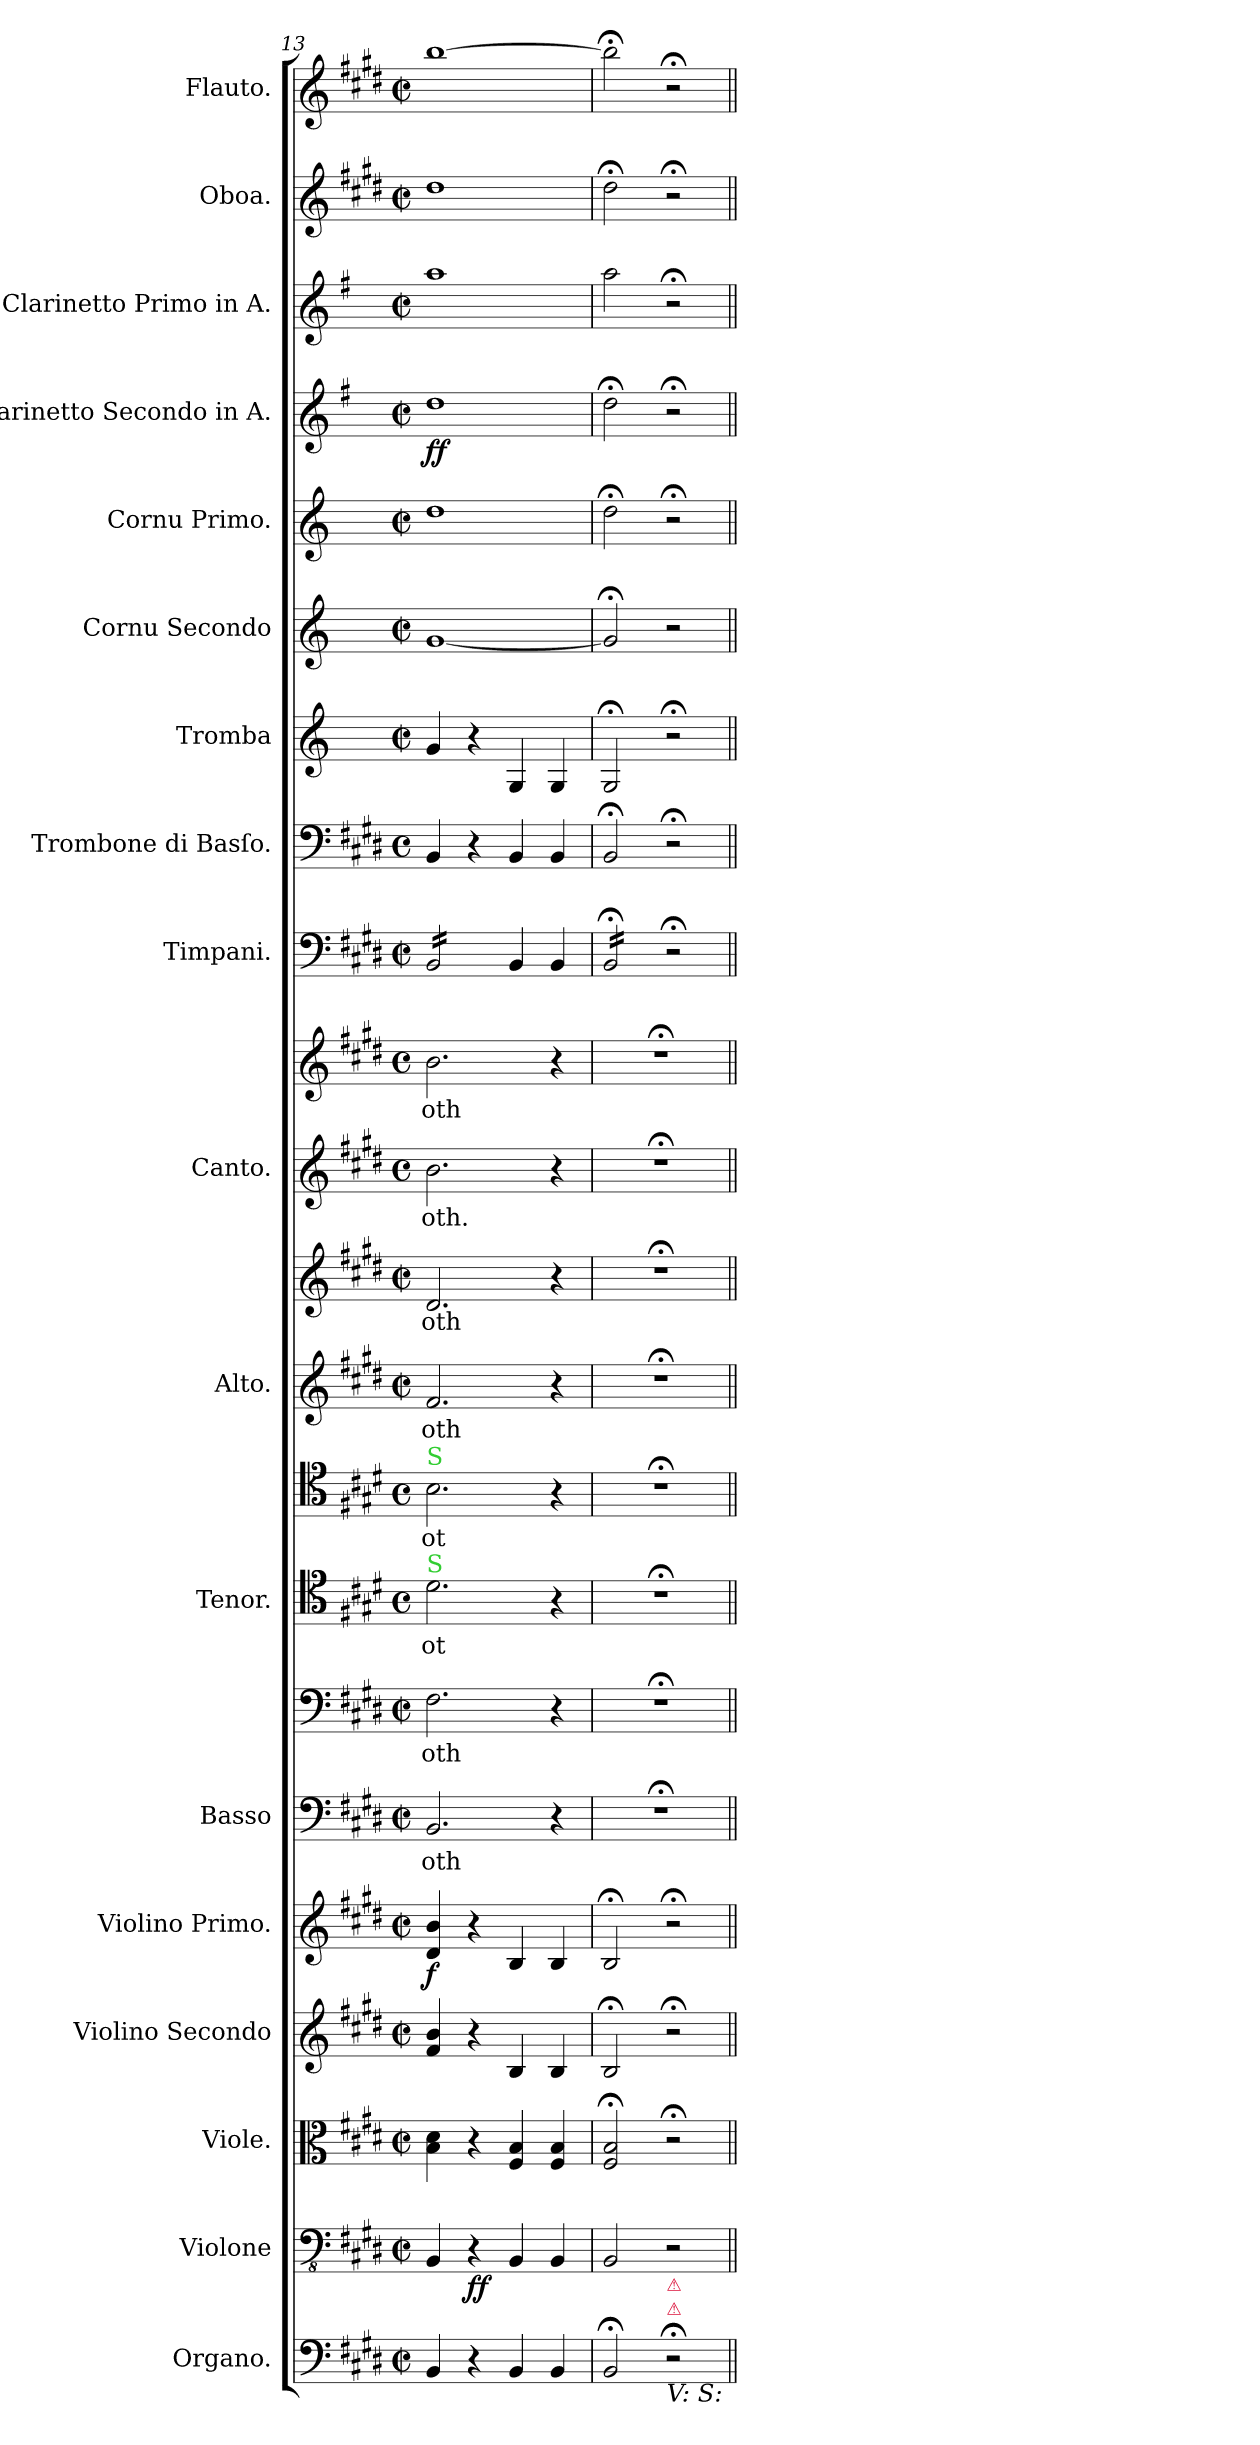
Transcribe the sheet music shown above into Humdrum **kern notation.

**kern	**dynam	**kern	**dynam	**kern	**dynam	**kern	**dynam	**kern	**dynam	**kern	**text	**kern	**text	**kern	**text	**kern	**text	**kern	**text	**kern	**text	**kern	**text	**kern	**text	**kern	**kern	**dynam	**kern	**dynam	**kern	**dynam	**kern	**dynam	**kern	**dynam	**kern	**dynam	**kern	**dynam	**kern
*part22	*part22	*part21	*part21	*part20	*part20	*part19	*part19	*part18	*part18	*part17	*part17	*part16	*part16	*part15	*part15	*part14	*part14	*part13	*part13	*part12	*part12	*part11	*part11	*part10	*part10	*part9	*part8	*part8	*part7	*part7	*part6	*part6	*part5	*part5	*part4	*part4	*part3	*part3	*part2	*part2	*part1
*staff22	*staff22	*staff21	*staff21	*staff20	*staff20	*staff19	*staff19	*staff18	*staff18	*staff17	*staff17	*staff16	*staff16	*staff15	*staff15	*staff14	*staff14	*staff13	*staff13	*staff12	*staff12	*staff11	*staff11	*staff10	*staff10	*staff9	*staff8	*staff8	*staff7	*staff7	*staff6	*staff6	*staff5	*staff5	*staff4	*staff4	*staff3	*staff3	*staff2	*staff2	*staff1
*I"Organo.	*	*I"Violone	*	*I"Viole.	*	*I"Violino Secondo	*	*I"Violino Primo.	*	*I"Basso	*	*	*	*I"Tenor.	*	*	*	*I"Alto.	*	*	*	*I"Canto.	*	*	*	*I"Timpani.	*I"Trombone di Basſo.	*	*I"Tromba	*	*I"Cornu Secondo	*	*I"Cornu Primo.	*	*I"Clarinetto Secondo in A.	*	*I"Clarinetto Primo in A.	*	*I"Oboa.	*	*I"Flauto.
*I'org	*	*I'vlne	*	*	*	*I'vl 2	*	*I'vl 1	*	*I'B	*	*	*	*I'T	*	*	*	*I'A	*	*	*	*I'C	*	*	*	*I'timp	*	*	*I'tr	*	*I'cor 2	*	*I'cor 1	*	*I'cl 2 in A	*	*I'cl 1 in A	*	*I'ob	*	*I'fl
*clefF4	*	*clefFv4	*	*clefC3	*	*clefG2	*	*clefG2	*	*clefF4	*	*clefF4	*	*clefC4	*	*clefC4	*	*clefG2	*	*clefG2	*	*clefG2	*	*clefG2	*	*clefF4	*clefF4	*	*clefG2	*	*clefG2	*	*clefG2	*	*clefG2	*	*clefG2	*	*clefG2	*	*clefG2
*	*	*	*	*	*	*	*	*	*	*	*	*	*	*	*	*	*	*	*	*	*	*	*	*	*	*	*	*	*ITrd-2c-4	*	*ITrd5c8	*	*ITrd5c8	*	*ITrd2c3	*	*ITrd2c3	*	*	*	*
*k[f#c#g#d#]	*	*k[f#c#g#d#]	*	*k[f#c#g#d#]	*	*k[f#c#g#d#]	*	*k[f#c#g#d#]	*	*k[f#c#g#d#]	*	*k[f#c#g#d#]	*	*k[f#c#g#d#]	*	*k[f#c#g#d#]	*	*k[f#c#g#d#]	*	*k[f#c#g#d#]	*	*k[f#c#g#d#]	*	*k[f#c#g#d#]	*	*k[f#c#g#d#]	*k[f#c#g#d#]	*	*k[f#c#g#d#]	*	*k[f#c#g#d#]	*	*k[f#c#g#d#]	*	*k[f#c#g#d#]	*	*k[f#c#g#d#]	*	*k[f#c#g#d#]	*	*k[f#c#g#d#]
*M2/2	*	*M2/2	*	*M2/2	*	*M2/2	*	*M2/2	*	*M2/2	*	*M2/2	*	*M2/2	*	*M2/2	*	*M2/2	*	*M2/2	*	*M2/2	*	*M2/2	*	*M2/2	*M2/2	*	*M2/2	*	*M2/2	*	*M2/2	*	*M2/2	*	*M2/2	*	*M2/2	*	*M2/2
*met(c|)	*	*met(c|)	*	*met(c|)	*	*met(c|)	*	*met(c|)	*	*met(c|)	*	*met(c|)	*	*met(c)	*	*met(c)	*	*met(c|)	*	*met(c|)	*	*met(c)	*	*met(c)	*	*met(c|)	*met(c)	*	*met(c|)	*	*met(c|)	*	*met(c|)	*	*met(c|)	*	*met(c|)	*	*met(c|)	*	*met(c|)
=13	=13	=13	=13	=13	=13	=13	=13	=13	=13	=13	=13	=13	=13	=13	=13	=13	=13	=13	=13	=13	=13	=13	=13	=13	=13	=13	=13	=13	=13	=13	=13	=13	=13	=13	=13	=13	=13	=13	=13	=13	=13
!	!	!	!	!	!	!	!	!	!	!	!	!	!	!	!	!LO:TX:a:color=limegreen:t=S	!	!	!	!	!	!	!	!	!	!	!	!	!	!	!	!	!	!	!	!	!	!	!	!	!
!	!	!	!	!	!	!	!	!	!	!	!	!	!	!LO:TX:a:color=limegreen:t=S	!	!	!	!	!	!	!	!	!	!	!	!	!	!	!	!	!	!	!	!	!	!	!	!	!	!	!
!	!	!	!	!	!LO:DY:b	!	!	!	!LO:DY:b	!	!	!	!	!	!	!	!	!	!	!	!	!	!	!	!	!	!	!LO:DY:a	!	!	!	!LO:DY:b	!	!LO:DY:b	!	!LO:DY:b	!	!LO:DY:b	!	!LO:DY:b:rj	!
*	*	*	*	*	*	*	*	*	*	*	*	*	*	*	*	*	*	*	*	*	*	*	*	*	*	*tremolo	*	*	*	*	*	*	*	*	*	*	*	*	*	*	*
4BB/	.	4BBB/	.	4B\ 4d#\	ff&colon;	4f#/ 4b/	.	4d#/ 4b/	f	2.BB/	-oth	2.F#\	-oth	2.d#\	-ot	2.B\	-ot	2.f#/	-oth	2.d#/	-oth	2.b\	-oth.	2.b\	-oth	16BB/LL	4BB/	ff&colon;	4b/	.	[1B	ff&colon;	1f#	ff&colon;	1b	ff	1ff#	ff&colon;	1dd#	ff&colon;	[1bb
.	.	.	.	.	.	.	.	.	.	.	.	.	.	.	.	.	.	.	.	.	.	.	.	.	.	16BB/	.	.	.	.	.	.	.	.	.	.	.	.	.	.	.
.	.	.	.	.	.	.	.	.	.	.	.	.	.	.	.	.	.	.	.	.	.	.	.	.	.	16BB/	.	.	.	.	.	.	.	.	.	.	.	.	.	.	.
.	.	.	.	.	.	.	.	.	.	.	.	.	.	.	.	.	.	.	.	.	.	.	.	.	.	16BB/	.	.	.	.	.	.	.	.	.	.	.	.	.	.	.
!	!LO:DY:b	!	!LO:DY:b	!	!	!	!LO:DY:b	!	!	!	!	!	!	!	!	!	!	!	!	!	!	!	!	!	!	!	!	!	!	!	!	!	!	!	!	!	!	!	!	!	!
4r	f&colon;	4r	ff	4r	.	4r	f&colon;	4r	.	.	.	.	.	.	.	.	.	.	.	.	.	.	.	.	.	16BB/	4r	.	4r	.	.	.	.	.	.	.	.	.	.	.	.
.	.	.	.	.	.	.	.	.	.	.	.	.	.	.	.	.	.	.	.	.	.	.	.	.	.	16BB/	.	.	.	.	.	.	.	.	.	.	.	.	.	.	.
.	.	.	.	.	.	.	.	.	.	.	.	.	.	.	.	.	.	.	.	.	.	.	.	.	.	16BB/	.	.	.	.	.	.	.	.	.	.	.	.	.	.	.
.	.	.	.	.	.	.	.	.	.	.	.	.	.	.	.	.	.	.	.	.	.	.	.	.	.	16BB/JJ	.	.	.	.	.	.	.	.	.	.	.	.	.	.	.
*	*	*	*	*	*	*	*	*	*	*	*	*	*	*	*	*	*	*	*	*	*	*	*	*	*	*Xtremolo	*	*	*	*	*	*	*	*	*	*	*	*	*	*	*
!	!	!	!	!	!	!	!	!	!LO:DY:b	!	!	!	!	!	!	!	!	!	!	!	!	!	!	!	!	!	!	!	!	!LO:DY:b	!	!	!	!	!	!	!	!	!	!	!
4BB/	.	4BBB/	.	4F#/ 4B/	.	4B/	.	4B/	f&colon;	.	.	.	.	.	.	.	.	.	.	.	.	.	.	.	.	4BB/	4BB/	.	4B/	ff&colon;	.	.	.	.	.	.	.	.	.	.	.
4BB/	.	4BBB/	.	4F#/ 4B/	.	4B/	.	4B/	.	4r	.	4r	.	4r	.	4r	.	4r	.	4r	.	4r	.	4r	.	4BB/	4BB/	.	4B/	.	.	.	.	.	.	.	.	.	.	.	.
=14	=14	=14	=14	=14	=14	=14	=14	=14	=14	=14	=14	=14	=14	=14	=14	=14	=14	=14	=14	=14	=14	=14	=14	=14	=14	=14	=14	=14	=14	=14	=14	=14	=14	=14	=14	=14	=14	=14	=14	=14	=14
!	!	!	!	!	!	!	!LO:DY:a:rj	!	!	!	!	!	!	!	!	!	!	!	!	!	!	!	!	!	!	!	!	!	!	!	!	!	!	!	!	!	!	!	!	!	!
*	*	*	*	*	*	*	*	*	*	*	*	*	*	*	*	*	*	*	*	*	*	*	*	*	*	*tremolo	*	*	*	*	*	*	*	*	*	*	*	*	*	*	*
2BB;</	.	2BBB/	.	2F#;</ 2B;</	.	2B;</	ff&colon;	2B;</	.	1r;<	.	1r;<	.	1r;<	.	1r;<	.	1r;<	.	1r;<	.	1r;<	.	1r;<	.	16BB;</LL	2BB;</	.	2B;</	.	2B;</]	.	2f#;<\	.	2b;<\	.	2ff#\	.	2dd#;<\	.	2bb;<\]
.	.	.	.	.	.	.	.	.	.	.	.	.	.	.	.	.	.	.	.	.	.	.	.	.	.	16BB;</	.	.	.	.	.	.	.	.	.	.	.	.	.	.	.
.	.	.	.	.	.	.	.	.	.	.	.	.	.	.	.	.	.	.	.	.	.	.	.	.	.	16BB;</	.	.	.	.	.	.	.	.	.	.	.	.	.	.	.
.	.	.	.	.	.	.	.	.	.	.	.	.	.	.	.	.	.	.	.	.	.	.	.	.	.	16BB;</	.	.	.	.	.	.	.	.	.	.	.	.	.	.	.
.	.	.	.	.	.	.	.	.	.	.	.	.	.	.	.	.	.	.	.	.	.	.	.	.	.	16BB;</	.	.	.	.	.	.	.	.	.	.	.	.	.	.	.
.	.	.	.	.	.	.	.	.	.	.	.	.	.	.	.	.	.	.	.	.	.	.	.	.	.	16BB;</	.	.	.	.	.	.	.	.	.	.	.	.	.	.	.
.	.	.	.	.	.	.	.	.	.	.	.	.	.	.	.	.	.	.	.	.	.	.	.	.	.	16BB;</	.	.	.	.	.	.	.	.	.	.	.	.	.	.	.
.	.	.	.	.	.	.	.	.	.	.	.	.	.	.	.	.	.	.	.	.	.	.	.	.	.	16BB;</JJ	.	.	.	.	.	.	.	.	.	.	.	.	.	.	.
*	*	*	*	*	*	*	*	*	*	*	*	*	*	*	*	*	*	*	*	*	*	*	*	*	*	*Xtremolo	*	*	*	*	*	*	*	*	*	*	*	*	*	*	*
!LO:TX:a:color=crimson:t=⚠	!	!	!	!	!	!	!	!	!	!	!	!	!	!	!	!	!	!	!	!	!	!	!	!	!	!	!	!	!	!	!	!	!	!	!	!	!	!	!	!	!
!LO:TX:a:color=crimson:t=⚠	!	!	!	!	!	!	!	!	!	!	!	!	!	!	!	!	!	!	!	!	!	!	!	!	!	!	!	!	!	!	!	!	!	!	!	!	!	!	!	!	!
!LO:TX:b:i:t=V&colon; S&colon;	!	!	!	!	!	!	!	!	!	!	!	!	!	!	!	!	!	!	!	!	!	!	!	!	!	!	!	!	!	!	!	!	!	!	!	!	!	!	!	!	!
2r;<	.	2r	.	2r;<	.	2r;<	.	2r;<	.	.	.	.	.	.	.	.	.	.	.	.	.	.	.	.	.	2r;<	2r;<	.	2r;<	.	2r	.	2r;<	.	2r;<	.	2r;<	.	2r;<	.	2r;<
=||	=||	=||	=||	=||	=||	=||	=||	=||	=||	=||	=||	=||	=||	=||	=||	=||	=||	=||	=||	=||	=||	=||	=||	=||	=||	=||	=||	=||	=||	=||	=||	=||	=||	=||	=||	=||	=||	=||	=||	=||	=||
*-	*-	*-	*-	*-	*-	*-	*-	*-	*-	*-	*-	*-	*-	*-	*-	*-	*-	*-	*-	*-	*-	*-	*-	*-	*-	*-	*-	*-	*-	*-	*-	*-	*-	*-	*-	*-	*-	*-	*-	*-	*-
